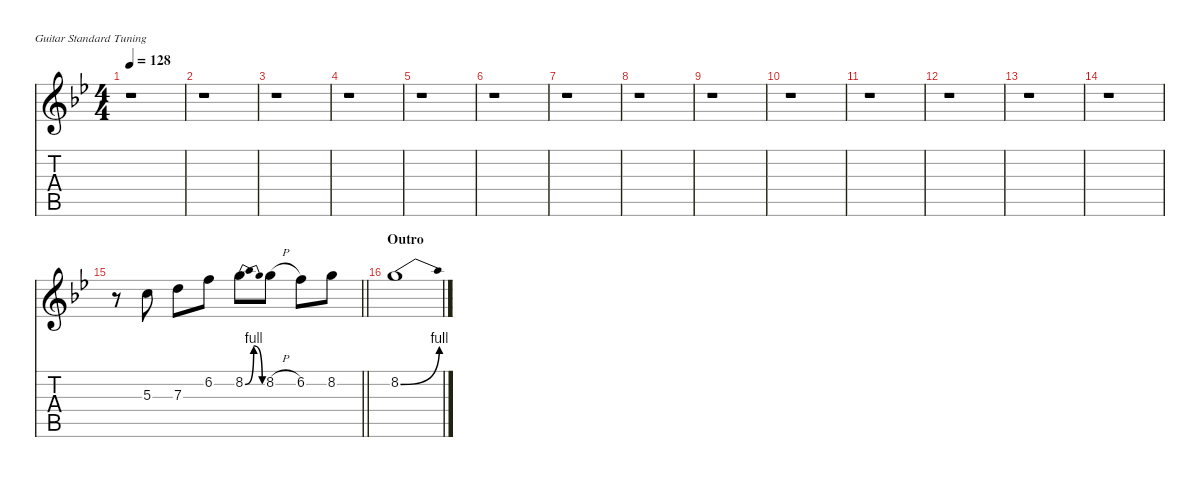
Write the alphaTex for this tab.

\defaultSystemsLayout 4
\hideDynamics
\bracketExtendMode nobrackets
\singleTrackTrackNamePolicy hidden
\multiTrackTrackNamePolicy hidden
\firstSystemTrackNameMode fullname
\firstSystemTrackNameOrientation horizontal
\otherSystemsTrackNameOrientation horizontal
\track ("Elec. Gtr." "od.guit.") {defaultSystemsLayout 8 instrument overdrivenguitar}
\staff {score tabs}
\tuning (E4 B3 G3 D3 A2 E2)
\ts (4 4)
\tempo 128
\clef g2
\ks bb
r.1{dy f beam Down} |
r.1{beam Down} |
r.1{beam Down} |
r.1{beam Down} |
r.1{beam Down} |
r.1{beam Down} |
r.1{beam Down} |
r.1{beam Down} |
r.1{beam Down} |
r.1{beam Down} |
r.1{beam Down} |
r.1{beam Down} |
r.1{beam Down} |
r.1{beam Down} |
\barLineRight lightlight
r.8{beam Down} 5.3{acc forcenatural}.8{beam Down} 7.3{acc forcenatural}.8{beam Down} 6.2{acc forcenatural}.8{beam Down} 8.2{be (bendrelease 0 0 15 4 30 4 45 0) acc forcenatural}.8{beam Down} 8.2{h acc forcenatural}.8{beam Down} 6.2{acc forcenatural}.8{beam Down} 8.2{acc forcenatural}.8{beam Down} |
\section ("" "Outro")
8.2{be (bend 0 0 15 4) acc forcenatural}.1{beam Down}
